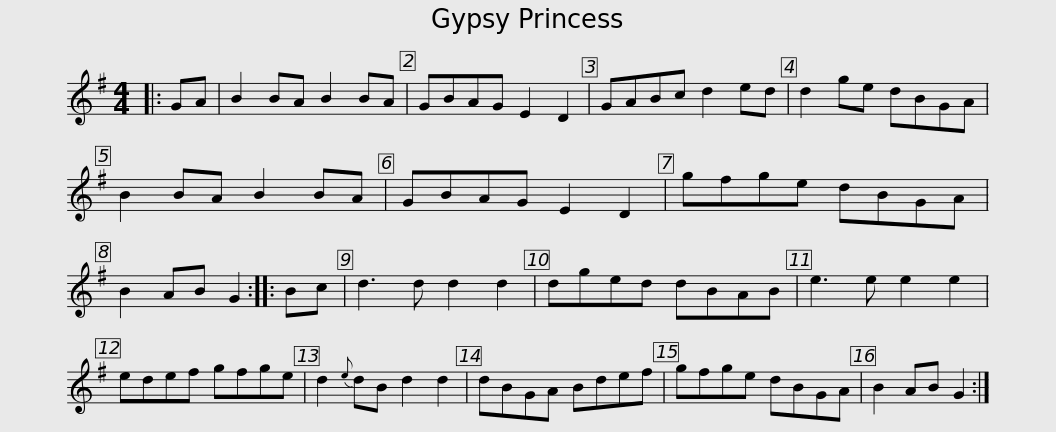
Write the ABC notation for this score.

X:1
L:1/8
M:4/4
I:linebreak $
K:G
V:1 treble
V:1
|: GA | B2 BA B2 BA | GBAG E2 D2 | GABc d2 ed | d2 ge dBGA | %5
 B2 BA B2 BA | GBAG E2 D2 |$ gfge dBGA | B2 AB G2 :: Bc | %10
 d3 d d2 d2 | dged dBAB | e3 e e2 e2 | edef gfge |$ d2{e} dB d2 d2 | %15
 dBGA Bdef | gfge dBGA | B2 AB G2 :| %18
